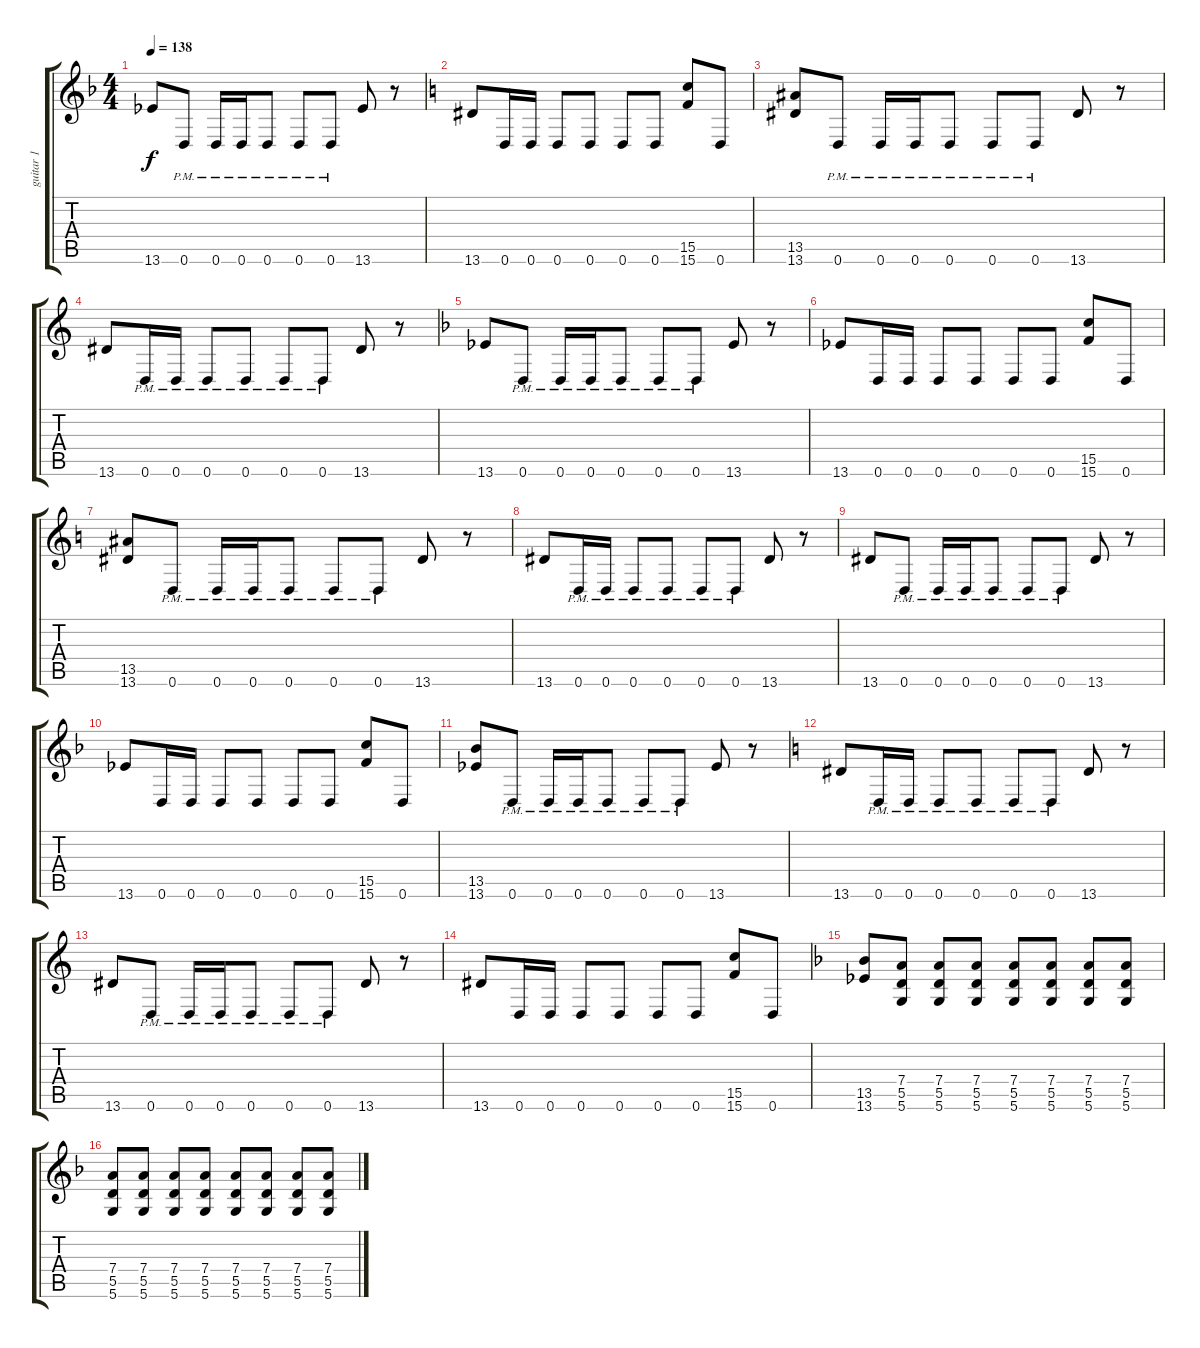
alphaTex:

\track ("guitar 1" "guitar 1") {instrument acousticguitarsteel}
\staff {score tabs}
\tuning (E4 B3 G3 D3 A2 D2) {hide}
\ts (4 4)
\tempo 138
\clef g2
\ks f
13.6.8{dy f} 0.6{pm}.8 0.6{pm}.16 0.6{pm}.16 0.6{pm}.8 0.6{pm}.8 0.6{pm}.8 13.6.8 r.8 |
\ks c
13.6.8 0.6.16 0.6.16 0.6.8 0.6.8 0.6.8 0.6.8 (15.5 15.6).8 0.6.8 |
(13.5 13.6).8 0.6{pm}.8 0.6{pm}.16 0.6{pm}.16 0.6{pm}.8 0.6{pm}.8 0.6{pm}.8 13.6.8 r.8 |
13.6.8 0.6{pm}.16 0.6{pm}.16 0.6{pm}.8 0.6{pm}.8 0.6{pm}.8 0.6{pm}.8 13.6.8 r.8 |
\ks f
13.6.8 0.6{pm}.8 0.6{pm}.16 0.6{pm}.16 0.6{pm}.8 0.6{pm}.8 0.6{pm}.8 13.6.8 r.8 |
13.6.8 0.6.16 0.6.16 0.6.8 0.6.8 0.6.8 0.6.8 (15.5 15.6).8 0.6.8 |
\ks c
(13.5 13.6).8 0.6{pm}.8 0.6{pm}.16 0.6{pm}.16 0.6{pm}.8 0.6{pm}.8 0.6{pm}.8 13.6.8 r.8 |
13.6.8 0.6{pm}.16 0.6{pm}.16 0.6{pm}.8 0.6{pm}.8 0.6{pm}.8 0.6{pm}.8 13.6.8 r.8 |
13.6.8 0.6{pm}.8 0.6{pm}.16 0.6{pm}.16 0.6{pm}.8 0.6{pm}.8 0.6{pm}.8 13.6.8 r.8 |
\ks f
13.6.8 0.6.16 0.6.16 0.6.8 0.6.8 0.6.8 0.6.8 (15.5 15.6).8 0.6.8 |
(13.5 13.6).8 0.6{pm}.8 0.6{pm}.16 0.6{pm}.16 0.6{pm}.8 0.6{pm}.8 0.6{pm}.8 13.6.8 r.8 |
\ks c
13.6.8 0.6{pm}.16 0.6{pm}.16 0.6{pm}.8 0.6{pm}.8 0.6{pm}.8 0.6{pm}.8 13.6.8 r.8 |
13.6.8 0.6{pm}.8 0.6{pm}.16 0.6{pm}.16 0.6{pm}.8 0.6{pm}.8 0.6{pm}.8 13.6.8 r.8 |
13.6.8 0.6.16 0.6.16 0.6.8 0.6.8 0.6.8 0.6.8 (15.5 15.6).8 0.6.8 |
\ks f
(13.5 13.6).8 (7.4 5.5 5.6).8 (7.4 5.5 5.6).8 (7.4 5.5 5.6).8 (7.4 5.5 5.6).8 (7.4 5.5 5.6).8 (7.4 5.5 5.6).8 (7.4 5.5 5.6).8 |
(7.4 5.5 5.6).8 (7.4 5.5 5.6).8 (7.4 5.5 5.6).8 (7.4 5.5 5.6).8 (7.4 5.5 5.6).8 (7.4 5.5 5.6).8 (7.4 5.5 5.6).8 (7.4 5.5 5.6).8
